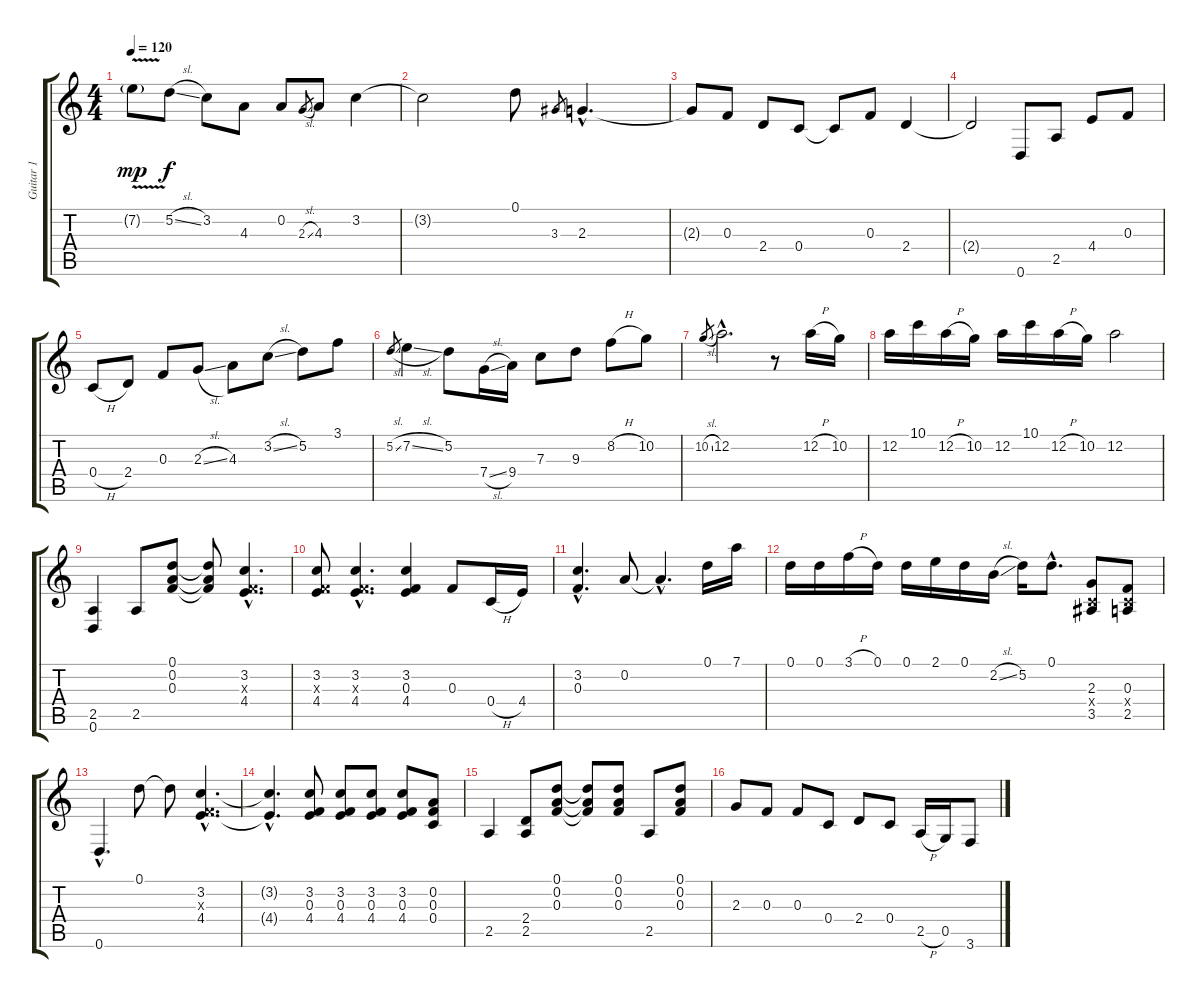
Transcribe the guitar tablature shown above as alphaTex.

\track ("Guitar 1" "Guitar 1") {instrument acousticguitarsteel}
\staff {score tabs}
\tuning (D4 A3 F3 C3 G2 D2) {hide}
\ts (4 4)
\tempo 120
\clef g2
\ks c
7.2{v g}.8{dy mp} 5.2{sl}.8{dy f} 3.2.8 4.3.8 0.2.8 2.3{sl}.8{gr} 4.3.8 3.2.4 |
3.2{t}.2 0.1.8 3.3.8{gr} 2.3{hac}.4{d} |
2.3{t}.8 0.3.8 2.4.8 0.4.8 0.4{t}.8 0.3.8 2.4.4 |
2.4{t}.2 0.6.8 2.5.8 4.4.8 0.3.8 |
0.4{h}.8 2.4.8 0.3.8 2.3{sl}.8 4.3.8 3.2{sl}.8 5.2.8 3.1.8 |
5.2{sl}.8{gr} 7.2{sl}.4 5.2.8 7.4{sl}.16 9.4.16 7.3.8 9.3.8 8.2{h}.8 10.2.8 |
10.2{sl}.8{gr} 12.2{hac}.2{d} r.8 12.2{h}.16 10.2.16 |
12.2.16 10.1.16 12.2{h}.16 10.2.16 12.2.16 10.1.16 12.2{h}.16 10.2.16 12.2.2 |
(2.5 0.6).4 2.5.8 (0.1 0.2 0.3).8 (0.1{t} 0.2{t} 0.3{t}).8 (3.2{hac} 0.3{hac x} 4.4{hac}).4{d} |
(3.2 0.3{x} 4.4).8 (3.2{hac} 0.3{hac x} 4.4{hac}).4{d} (3.2 0.3 4.4).4 0.3.8 0.4{h}.16 4.4.16 |
(3.2{hac} 0.3{hac}).4{d} 0.2.8 0.2{hac t}.4{d} 0.1.16 7.1.16 |
0.1.16 0.1.16 3.1{h}.16 0.1.16 0.1.16 2.1.16 0.1.16 2.2{sl}.16 5.2.16 0.1{hac}.8{d} (2.3 0.4{x} 3.5).8 (0.3 0.4{x} 2.5).8 |
0.6{hac}.4{d} 0.1.8 0.1{t}.8 (3.2{hac} 0.3{hac x} 4.4{hac}).4{d} |
(3.2{hac t} 4.4{hac t}).4{d} (3.2 0.3 4.4).8 (3.2 0.3 4.4).8 (3.2 0.3 4.4).8 (3.2 0.3 4.4).8 (0.2 0.3 0.4).8 |
2.5.4 (2.4 2.5).8 (0.1 0.2 0.3).8 (0.1{t} 0.2{t} 0.3{t}).8 (0.1 0.2 0.3).8 2.5.8 (0.1 0.2 0.3).8 |
2.3.8 0.3.8 0.3.8 0.4.8 2.4.8 0.4.8 2.5{h}.16 0.5.16 3.6.8
